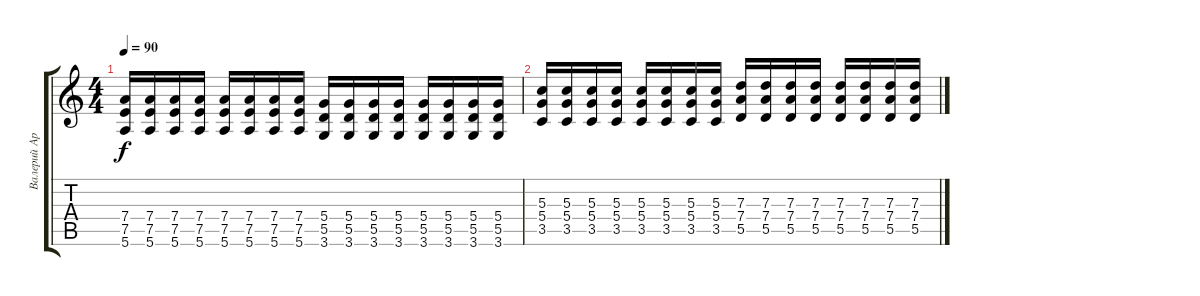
\track ("Валерий Аркадин" "Валерий Ар") {instrument distortionguitar}
\staff {score tabs}
\tuning (E4 B3 G3 D3 A2 E2) {hide}
\ts (4 4)
\tempo 90
\clef g2
\ks c
(7.4 7.5 5.6).16{dy f} (7.4 7.5 5.6).16 (7.4 7.5 5.6).16 (7.4 7.5 5.6).16 (7.4 7.5 5.6).16 (7.4 7.5 5.6).16 (7.4 7.5 5.6).16 (7.4 7.5 5.6).16 (5.4 5.5 3.6).16 (5.4 5.5 3.6).16 (5.4 5.5 3.6).16 (5.4 5.5 3.6).16 (5.4 5.5 3.6).16 (5.4 5.5 3.6).16 (5.4 5.5 3.6).16 (5.4 5.5 3.6).16 |
(5.3 5.4 3.5).16 (5.3 5.4 3.5).16 (5.3 5.4 3.5).16 (5.3 5.4 3.5).16 (5.3 5.4 3.5).16 (5.3 5.4 3.5).16 (5.3 5.4 3.5).16 (5.3 5.4 3.5).16 (7.3 7.4 5.5).16 (7.3 7.4 5.5).16 (7.3 7.4 5.5).16 (7.3 7.4 5.5).16 (7.3 7.4 5.5).16 (7.3 7.4 5.5).16 (7.3 7.4 5.5).16 (7.3 7.4 5.5).16
